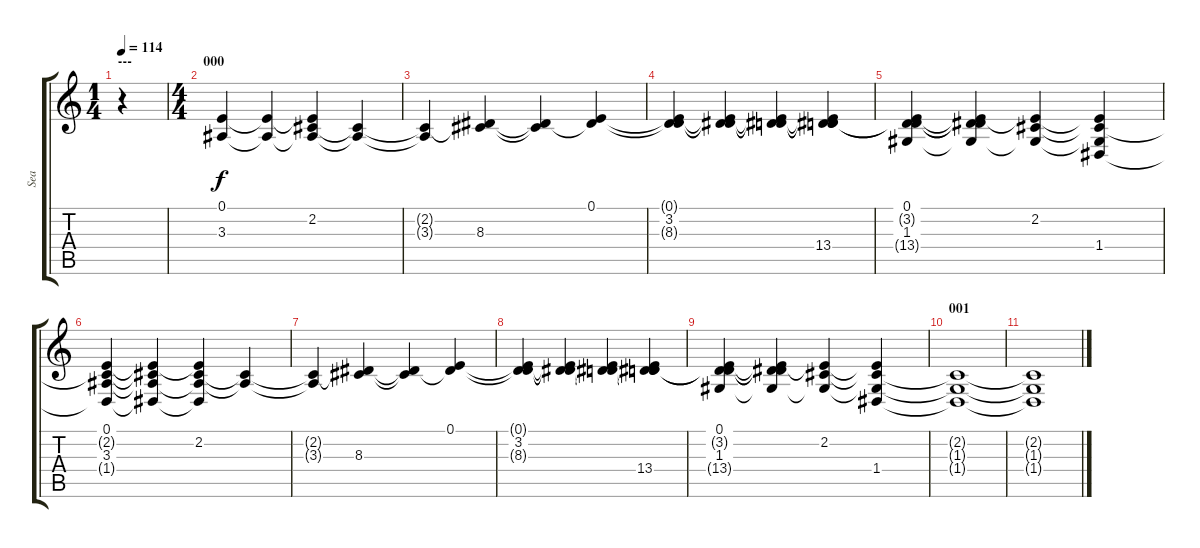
\track ("Sea" "Sea") {instrument seashore}
\staff {score tabs}
\tuning (E4 B3 G3 D3 A2 E2) {hide}
\ts (1 4)
\section ("" "---")
\tempo 114
\clef g2
\ks c
r.4{dy f volume 0 instrument seashore} |
\ts (4 4)
\section ("" "000")
(0.1 3.3).4{volume 13} (0.1{t} 3.3{t}).4 (0.1{t} 2.2 3.3{t}).4 (2.2{t} 3.3{t}).4 |
(2.2{t} 3.3{t}).4 (2.2{t} 8.3).4 (2.2{t} 8.3{t}).4 (0.1 8.3{t}).4 |
(0.1{t} 3.2 8.3{t}).4 (0.1{t} 3.2{t} 8.3{t}).4 (0.1{t} 3.2{t} 8.3{t}).4 (0.1{t} 3.2{t} 8.3{t} 13.4).4 |
(0.1 3.2{t} 1.3 13.4{t}).4 (0.1{t} 3.2{t} 1.3{t} 13.4{t}).4 (0.1{t} 2.2 1.3{t}).4 (0.1{t} 2.2{t} 1.3{t} 1.4).4 |
(0.1 2.2{t} 3.3 1.4{t}).4{volume 8} (0.1{t} 2.2{t} 3.3{t} 1.4{t}).4 (0.1{t} 2.2 3.3{t} 1.4{t}).4 (2.2{t} 3.3{t}).4 |
(2.2{t} 3.3{t}).4 (2.2{t} 8.3).4 (2.2{t} 8.3{t}).4 (0.1 8.3{t}).4 |
(0.1{t} 3.2 8.3{t}).4{volume 4} (0.1{t} 3.2{t} 8.3{t}).4 (0.1{t} 3.2{t} 8.3{t}).4 (0.1{t} 3.2{t} 8.3{t} 13.4).4 |
(0.1 3.2{t} 1.3 13.4{t}).4 (0.1{t} 3.2{t} 1.3{t} 13.4{t}).4 (0.1{t} 2.2 1.3{t}).4 (0.1{t} 2.2{t} 1.3{t} 1.4).4 |
\section ("" "001")
(2.2{t} 1.3{t} 1.4{t}).1{volume 0} |
(2.2{t} 1.3{t} 1.4{t}).1
